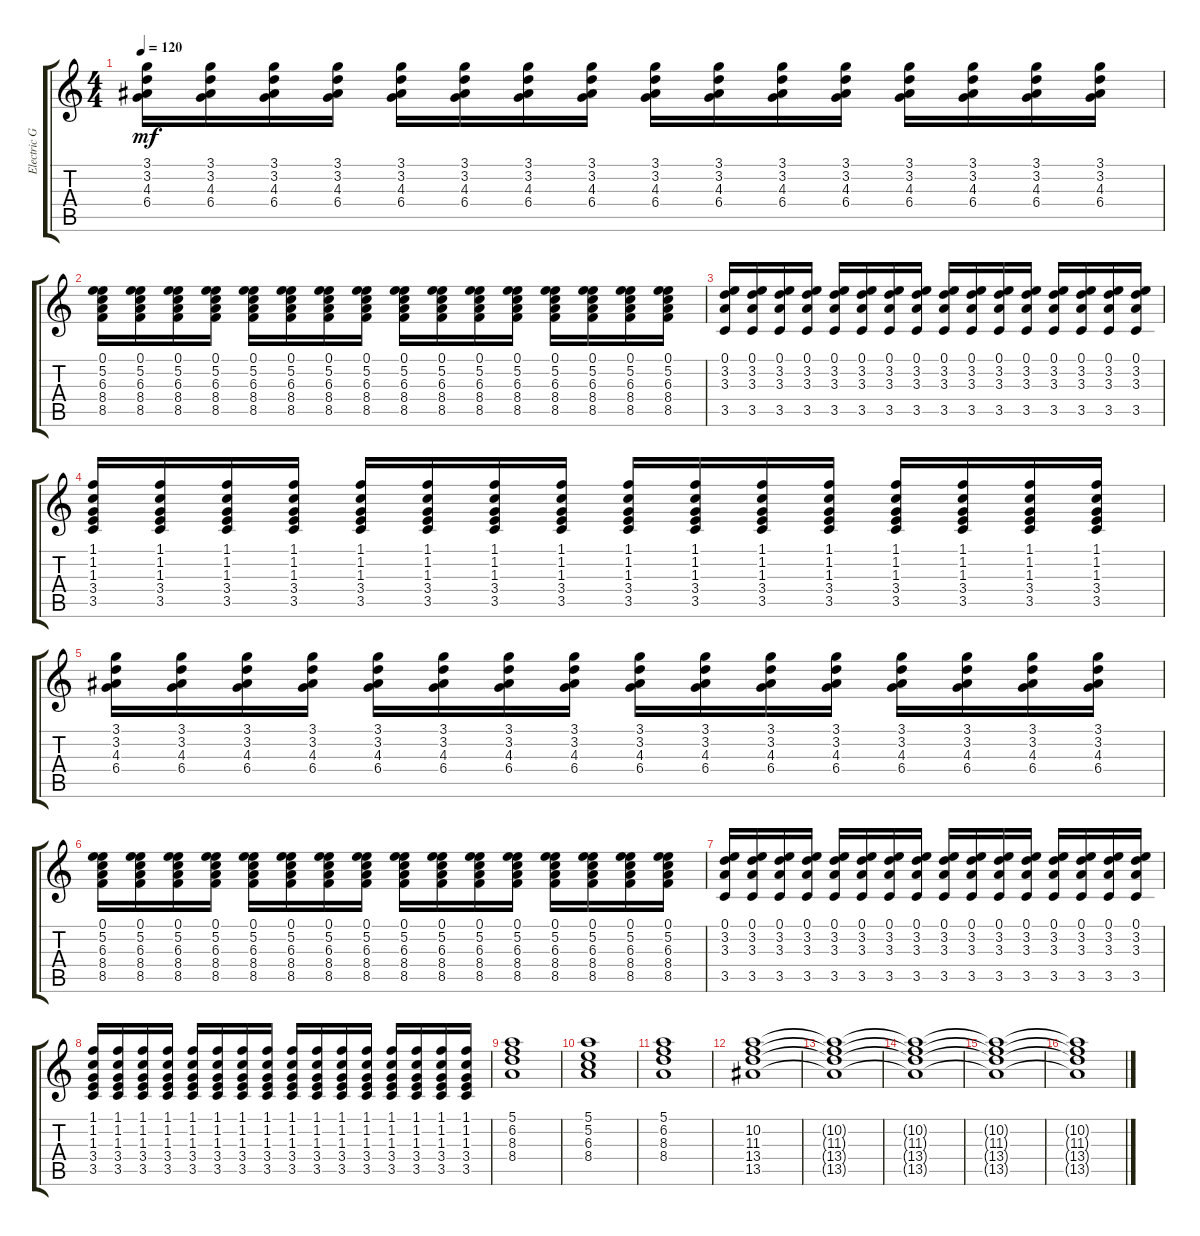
\track ("Electric Guitar" "Electric G") {instrument distortionguitar}
\staff {score tabs}
\tuning (E4 B3 Gb3 Db3 A2 E2) {hide}
\ts (4 4)
\tempo 120
\clef g2
\ks c
(3.1 3.2 4.3 6.4).16{dy mf} (3.1 3.2 4.3 6.4).16 (3.1 3.2 4.3 6.4).16 (3.1 3.2 4.3 6.4).16 (3.1 3.2 4.3 6.4).16 (3.1 3.2 4.3 6.4).16 (3.1 3.2 4.3 6.4).16 (3.1 3.2 4.3 6.4).16 (3.1 3.2 4.3 6.4).16 (3.1 3.2 4.3 6.4).16 (3.1 3.2 4.3 6.4).16 (3.1 3.2 4.3 6.4).16 (3.1 3.2 4.3 6.4).16 (3.1 3.2 4.3 6.4).16 (3.1 3.2 4.3 6.4).16 (3.1 3.2 4.3 6.4).16 |
(0.1 5.2 6.3 8.4 8.5).16 (0.1 5.2 6.3 8.4 8.5).16 (0.1 5.2 6.3 8.4 8.5).16 (0.1 5.2 6.3 8.4 8.5).16 (0.1 5.2 6.3 8.4 8.5).16 (0.1 5.2 6.3 8.4 8.5).16 (0.1 5.2 6.3 8.4 8.5).16 (0.1 5.2 6.3 8.4 8.5).16 (0.1 5.2 6.3 8.4 8.5).16 (0.1 5.2 6.3 8.4 8.5).16 (0.1 5.2 6.3 8.4 8.5).16 (0.1 5.2 6.3 8.4 8.5).16 (0.1 5.2 6.3 8.4 8.5).16 (0.1 5.2 6.3 8.4 8.5).16 (0.1 5.2 6.3 8.4 8.5).16 (0.1 5.2 6.3 8.4 8.5).16 |
(0.1 3.2 3.3 3.5).16 (0.1 3.2 3.3 3.5).16 (0.1 3.2 3.3 3.5).16 (0.1 3.2 3.3 3.5).16 (0.1 3.2 3.3 3.5).16 (0.1 3.2 3.3 3.5).16 (0.1 3.2 3.3 3.5).16 (0.1 3.2 3.3 3.5).16 (0.1 3.2 3.3 3.5).16 (0.1 3.2 3.3 3.5).16 (0.1 3.2 3.3 3.5).16 (0.1 3.2 3.3 3.5).16 (0.1 3.2 3.3 3.5).16 (0.1 3.2 3.3 3.5).16 (0.1 3.2 3.3 3.5).16 (0.1 3.2 3.3 3.5).16 |
(1.1 1.2 1.3 3.4 3.5).16 (1.1 1.2 1.3 3.4 3.5).16 (1.1 1.2 1.3 3.4 3.5).16 (1.1 1.2 1.3 3.4 3.5).16 (1.1 1.2 1.3 3.4 3.5).16 (1.1 1.2 1.3 3.4 3.5).16 (1.1 1.2 1.3 3.4 3.5).16 (1.1 1.2 1.3 3.4 3.5).16 (1.1 1.2 1.3 3.4 3.5).16 (1.1 1.2 1.3 3.4 3.5).16 (1.1 1.2 1.3 3.4 3.5).16 (1.1 1.2 1.3 3.4 3.5).16 (1.1 1.2 1.3 3.4 3.5).16 (1.1 1.2 1.3 3.4 3.5).16 (1.1 1.2 1.3 3.4 3.5).16 (1.1 1.2 1.3 3.4 3.5).16 |
(3.1 3.2 4.3 6.4).16 (3.1 3.2 4.3 6.4).16 (3.1 3.2 4.3 6.4).16 (3.1 3.2 4.3 6.4).16 (3.1 3.2 4.3 6.4).16 (3.1 3.2 4.3 6.4).16 (3.1 3.2 4.3 6.4).16 (3.1 3.2 4.3 6.4).16 (3.1 3.2 4.3 6.4).16 (3.1 3.2 4.3 6.4).16 (3.1 3.2 4.3 6.4).16 (3.1 3.2 4.3 6.4).16 (3.1 3.2 4.3 6.4).16 (3.1 3.2 4.3 6.4).16 (3.1 3.2 4.3 6.4).16 (3.1 3.2 4.3 6.4).16 |
(0.1 5.2 6.3 8.4 8.5).16 (0.1 5.2 6.3 8.4 8.5).16 (0.1 5.2 6.3 8.4 8.5).16 (0.1 5.2 6.3 8.4 8.5).16 (0.1 5.2 6.3 8.4 8.5).16 (0.1 5.2 6.3 8.4 8.5).16 (0.1 5.2 6.3 8.4 8.5).16 (0.1 5.2 6.3 8.4 8.5).16 (0.1 5.2 6.3 8.4 8.5).16 (0.1 5.2 6.3 8.4 8.5).16 (0.1 5.2 6.3 8.4 8.5).16 (0.1 5.2 6.3 8.4 8.5).16 (0.1 5.2 6.3 8.4 8.5).16 (0.1 5.2 6.3 8.4 8.5).16 (0.1 5.2 6.3 8.4 8.5).16 (0.1 5.2 6.3 8.4 8.5).16 |
(0.1 3.2 3.3 3.5).16 (0.1 3.2 3.3 3.5).16 (0.1 3.2 3.3 3.5).16 (0.1 3.2 3.3 3.5).16 (0.1 3.2 3.3 3.5).16 (0.1 3.2 3.3 3.5).16 (0.1 3.2 3.3 3.5).16 (0.1 3.2 3.3 3.5).16 (0.1 3.2 3.3 3.5).16 (0.1 3.2 3.3 3.5).16 (0.1 3.2 3.3 3.5).16 (0.1 3.2 3.3 3.5).16 (0.1 3.2 3.3 3.5).16 (0.1 3.2 3.3 3.5).16 (0.1 3.2 3.3 3.5).16 (0.1 3.2 3.3 3.5).16 |
(1.1 1.2 1.3 3.4 3.5).16 (1.1 1.2 1.3 3.4 3.5).16 (1.1 1.2 1.3 3.4 3.5).16 (1.1 1.2 1.3 3.4 3.5).16 (1.1 1.2 1.3 3.4 3.5).16 (1.1 1.2 1.3 3.4 3.5).16 (1.1 1.2 1.3 3.4 3.5).16 (1.1 1.2 1.3 3.4 3.5).16 (1.1 1.2 1.3 3.4 3.5).16 (1.1 1.2 1.3 3.4 3.5).16 (1.1 1.2 1.3 3.4 3.5).16 (1.1 1.2 1.3 3.4 3.5).16 (1.1 1.2 1.3 3.4 3.5).16 (1.1 1.2 1.3 3.4 3.5).16 (1.1 1.2 1.3 3.4 3.5).16 (1.1 1.2 1.3 3.4 3.5).16 |
(5.1 6.2 8.3 8.4).1 |
(5.1 5.2 6.3 8.4).1 |
(5.1 6.2 8.3 8.4).1 |
(10.2 11.3 13.4 13.5).1 |
(10.2{t} 11.3{t} 13.4{t} 13.5{t}).1 |
(10.2{t} 11.3{t} 13.4{t} 13.5{t}).1 |
(10.2{t} 11.3{t} 13.4{t} 13.5{t}).1 |
(10.2{t} 11.3{t} 13.4{t} 13.5{t}).1
